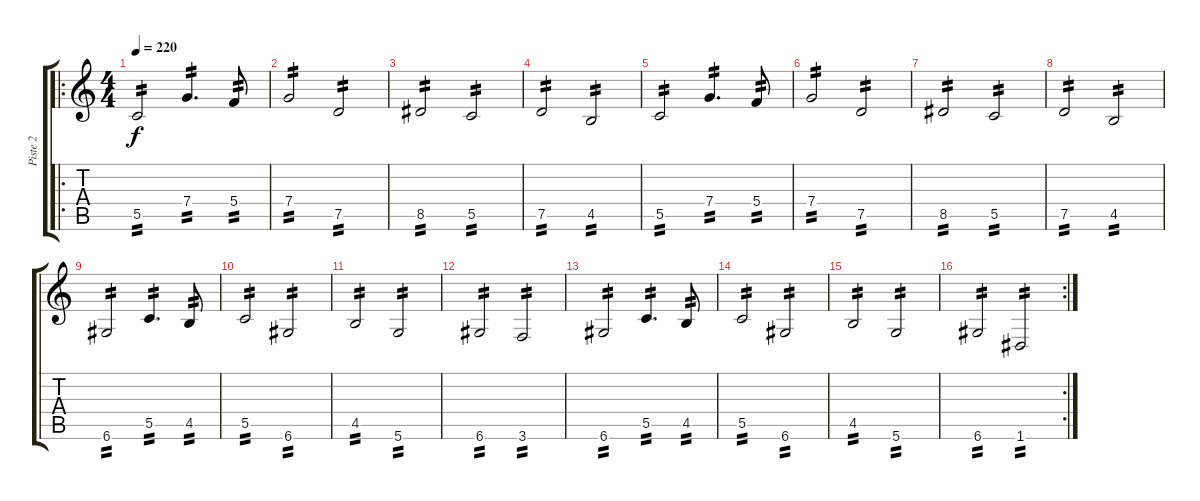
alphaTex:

\track ("Piste 2" "Piste 2") {instrument distortionguitar}
\staff {score tabs}
\tuning (D4 A3 F3 C3 G2 D2) {hide}
\ro
\ts (4 4)
\tempo 220
\clef g2
\ks c
5.5.2{tp 2 dy f} 7.4.4{d tp 2} 5.4.8{tp 2} |
7.4.2{tp 2} 7.5.2{tp 2} |
8.5.2{tp 2} 5.5.2{tp 2} |
7.5.2{tp 2} 4.5.2{tp 2} |
5.5.2{tp 2} 7.4.4{d tp 2} 5.4.8{tp 2} |
7.4.2{tp 2} 7.5.2{tp 2} |
8.5.2{tp 2} 5.5.2{tp 2} |
7.5.2{tp 2} 4.5.2{tp 2} |
6.6.2{tp 2} 5.5.4{d tp 2} 4.5.8{tp 2} |
5.5.2{tp 2} 6.6.2{tp 2} |
4.5.2{tp 2} 5.6.2{tp 2} |
6.6.2{tp 2} 3.6.2{tp 2} |
6.6.2{tp 2} 5.5.4{d tp 2} 4.5.8{tp 2} |
5.5.2{tp 2} 6.6.2{tp 2} |
4.5.2{tp 2} 5.6.2{tp 2} |
\rc 2
6.6.2{tp 2} 1.6.2{tp 2}
